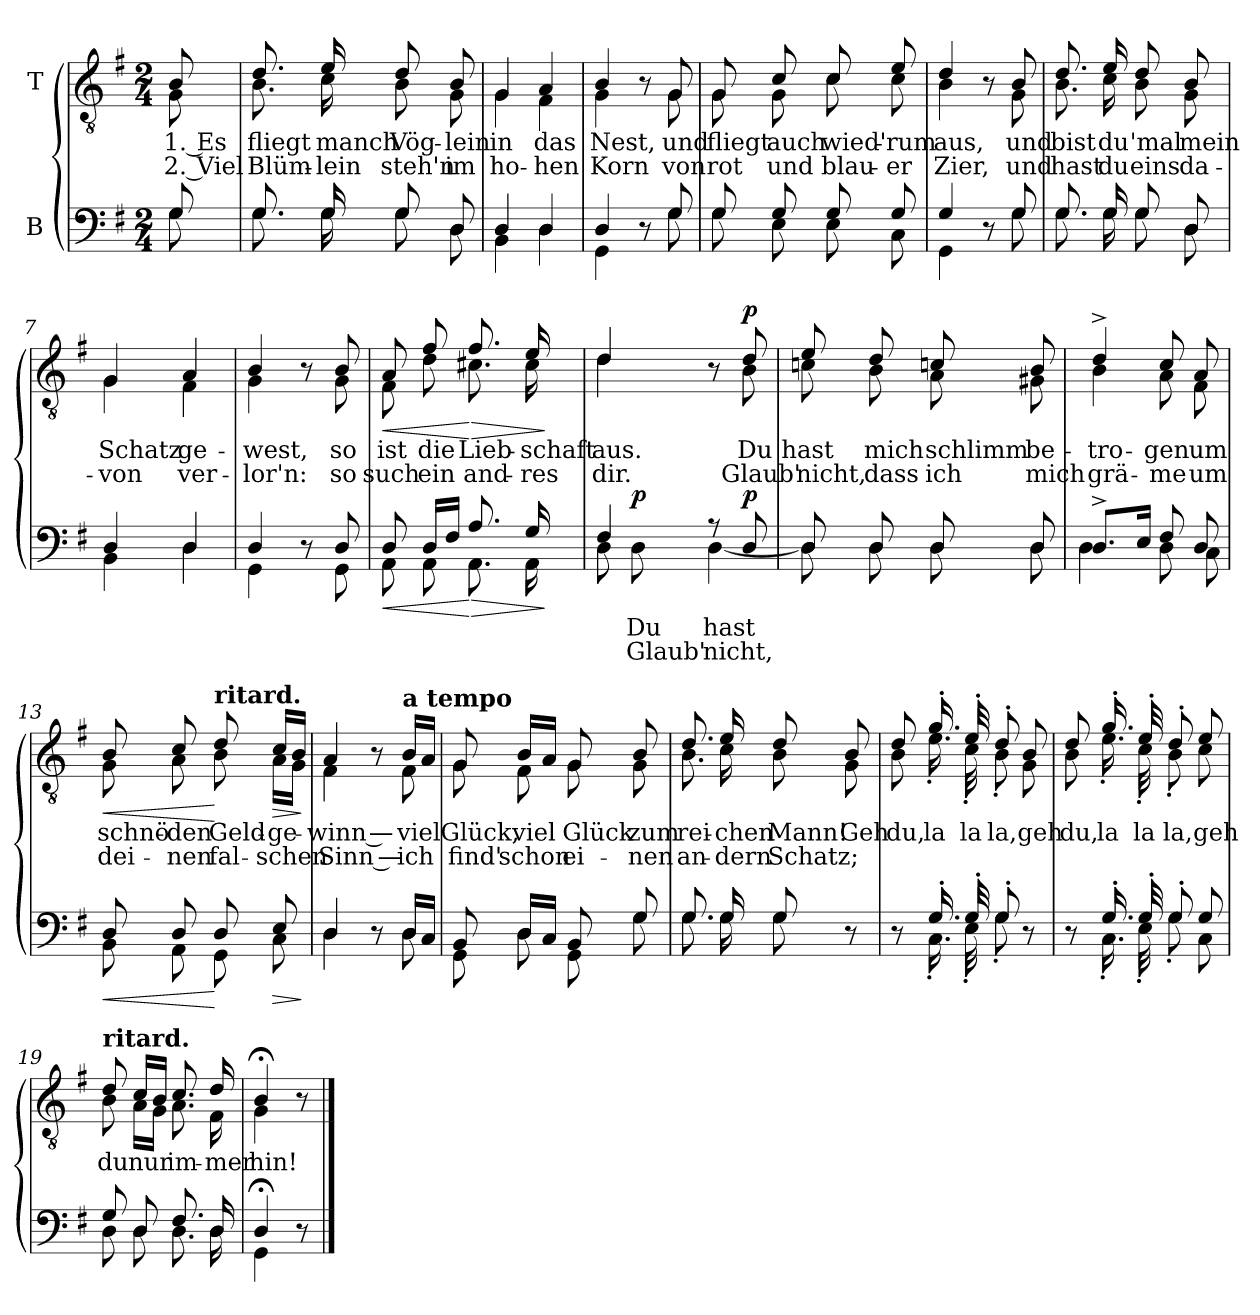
**kern	**text	**text	**dynam	**kern	**text	**text	**dynam
*part2	*part2	*part2	*part2	*part1	*part1	*part1	*part1
*staff2	*staff2	*staff2	*staff2	*staff1	*staff1	*staff1	*staff1
*I"B	*	*	*	*I"T	*	*	*
*clefF4	*	*	*	*clefGv2	*	*	*
*k[f#]	*	*	*	*k[f#]	*	*	*
*M2/4	*	*	*	*M2/4	*	*	*
=	=	=	=	=	=	=	=
*^	*	*	*	*	*	*	*
!	!	!	!	!	!LO:TX:a:B:t=Con moto	!	!	!
!	!	!	!	!	!	!LO:LY:b	!LO:LY:b	!
*	*	*	*	*	*^	*	*	*
8G/	8G\	.	.	.	8B/	8G\	1. Es	2. Viel	.
=1	=1	=1	=1	=1	=1	=1	=1	=1	=1
!	!	!	!	!	!	!	!LO:LY:b	!LO:LY:b	!
8.G/	8.G\	.	.	.	8.d/	8.B\	fliegt	Blüm-	.
!	!	!	!	!	!	!	!LO:LY:b	!LO:LY:b	!
16G/	16G\	.	.	.	16e/	16c\	manch	-lein	.
!	!	!	!	!	!	!	!LO:LY:b	!LO:LY:b	!
8G/	8G\	.	.	.	8d/	8B\	Vög-	steh'n	.
!	!	!	!	!	!	!	!LO:LY:b	!LO:LY:b	!
8D/	8D\	.	.	.	8B/	8G\	-lein	im	.
=2	=2	=2	=2	=2	=2	=2	=2	=2	=2
!	!	!	!	!	!	!	!LO:LY:b	!LO:LY:b	!
4D/	4BB\	.	.	.	4G/	4G\	in	ho-	.
!	!	!	!	!	!	!	!LO:LY:b	!LO:LY:b	!
4D/	4D\	.	.	.	4A/	4F#\	das	-hen	.
=3	=3	=3	=3	=3	=3	=3	=3	=3	=3
!	!	!	!	!	!	!	!LO:LY:b	!LO:LY:b	!
4D/	4GG\	.	.	.	4B/	4G\	Nest,	Korn	.
8r	8ryy	.	.	.	8r	8ryy	.	.	.
!	!	!	!	!	!	!	!LO:LY:b	!LO:LY:b	!
8G/	8G\	.	.	.	8G/	8G\	und	von	.
=4	=4	=4	=4	=4	=4	=4	=4	=4	=4
!	!	!	!	!	!	!	!LO:LY:b	!LO:LY:b	!
8G/	8G\	.	.	.	8G/	8G\	fliegt	rot	.
!	!	!	!	!	!	!	!LO:LY:b	!LO:LY:b	!
8G/	8E\	.	.	.	8c/	8G\	auch	und	.
!	!	!	!	!	!	!	!LO:LY:b	!LO:LY:b	!
8G/	8E\	.	.	.	8c/	8c\	wied'-	blau-	.
!	!	!	!	!	!	!	!LO:LY:b	!LO:LY:b	!
8G/	8C\	.	.	.	8e/	8c\	-rum	-er	.
=5	=5	=5	=5	=5	=5	=5	=5	=5	=5
!	!	!	!	!	!	!	!LO:LY:b	!LO:LY:b	!
4G/	4GG\	.	.	.	4d/	4B\	aus,	Zier,	.
8r	8ryy	.	.	.	8r	8ryy	.	.	.
!	!	!	!	!	!	!	!LO:LY:b	!LO:LY:b	!
8G/	8G\	.	.	.	8B/	8G\	und	und	.
=6	=6	=6	=6	=6	=6	=6	=6	=6	=6
!	!	!	!	!	!	!	!LO:LY:b	!LO:LY:b	!
8.G/	8.G\	.	.	.	8.d/	8.B\	bist	hast	.
!	!	!	!	!	!	!	!LO:LY:b	!LO:LY:b	!
16G/	16G\	.	.	.	16e/	16c\	du	du	.
!	!	!	!	!	!	!	!LO:LY:b	!LO:LY:b	!
8G/	8G\	.	.	.	8d/	8B\	'mal	eins	.
!	!	!	!	!	!	!	!LO:LY:b	!LO:LY:b	!
8D/	8D\	.	.	.	8B/	8G\	mein	da-	.
=7	=7	=7	=7	=7	=7	=7	=7	=7	=7
!	!	!	!	!	!	!	!LO:LY:b	!LO:LY:b	!
4D/	4BB\	.	.	.	4G/	4G\	Schatz	-von	.
!	!	!	!	!	!	!	!LO:LY:b	!LO:LY:b	!
4D/	4D\	.	.	.	4A/	4F#\	ge-	ver-	.
!!LO:LB:g=z	!!
=8	=8	=8	=8	=8	=8	=8	=8	=8	=8
!	!	!	!	!	!	!	!LO:LY:b	!LO:LY:b	!
4D/	4GG\	.	.	.	4B/	4G\	-west,	-lor'n:	.
8r	8ryy	.	.	.	8r	8ryy	.	.	.
!	!	!	!	!	!	!	!LO:LY:b	!LO:LY:b	!
8D/	8GG\	.	.	.	8B/	8G\	so	so	.
=9	=9	=9	=9	=9	=9	=9	=9	=9	=9
!	!	!	!	!LO:HP:b	!	!	!LO:LY:b	!LO:LY:b	!LO:HP:b
8D/	8AA\	.	.	<	8A/	8F#\	ist	such	<
!	!	!	!	!	!	!	!LO:LY:b	!LO:LY:b	!
16D/LL	8AA\	.	.	.	8f#/	8d\	die	ein	.
16F#/JJ	.	.	.	.	.	.	.	.	.
!	!	!	!	!LO:HP:n=1:b	!	!	!LO:LY:b	!LO:LY:b	!LO:HP:n=1:b
8.A/	8.AA\	.	.	[ >	8.f#/	8.c#X\	Lieb-	and-	[ >
!	!	!	!	!	!	!	!LO:LY:b	!LO:LY:b	!
16G/	16AA\	.	.	.	16e/	16c#\	-schaft	-res	.
*v	*v	*	*	*	*	*	*	*	*
*	*	*	*	*v	*v	*	*	*
.	.	.	]	.	.	.	]
=10	=10	=10	=10	=10	=10	=10	=10
*^	*	*	*	*	*	*	*
!	!	!	!	!	!	!LO:LY:b	!LO:LY:b	!
*	*	*	*	*	*^	*	*	*
4F#/	8D\	.	.	.	4d/	4d\	aus.	dir.	.
!	!	!LO:LY:b	!LO:LY:b	!LO:DY:b	!	!	!	!	!
.	8D\	Du	Glaub'	p	.	.	.	.	.
!	!	!LO:LY:b	!LO:LY:b	!	!	!	!	!	!
8r	[4D\	hast	nicht,	.	8r	8ryy	.	.	.
!	!	!	!	!LO:DY:a	!	!	!LO:LY:b	!LO:LY:b	!LO:DY:a
8D/	.	.	.	p	8d/	8B\	Du	Glaub'	p
=11	=11	=11	=11	=11	=11	=11	=11	=11	=11
!	!	!	!	!	!	!	!LO:LY:b	!LO:LY:b	!
8D/	8D\]	.	.	.	8e/	8cn\	hast	nicht,	.
!	!	!	!	!	!	!	!LO:LY:b	!LO:LY:b	!
8D/	8D\	.	.	.	8d/	8B\	mich	dass	.
!	!	!	!	!	!	!	!LO:LY:b	!LO:LY:b	!
8D/	8D\	.	.	.	8cn/	8A\	schlimm	ich	.
!	!	!	!	!	!	!	!LO:LY:b	!LO:LY:b	!
8D/	8D\	.	.	.	8B/	8G#X\	be-	mich	.
=12	=12	=12	=12	=12	=12	=12	=12	=12	=12
!	!	!	!	!	!	!	!LO:LY:b	!LO:LY:b	!
8.D^/L	4D\	.	.	.	4d^/	4B\	-tro-	grä-	.
16E/Jk	.	.	.	.	.	.	.	.	.
!	!	!	!	!	!	!	!LO:LY:b	!LO:LY:b	!
8F#/	8D\	.	.	.	8c/	8A\	-gen	-me	.
!	!	!	!	!	!	!	!LO:LY:b	!LO:LY:b	!
8D/	8C\	.	.	.	8A/	8F#\	um	um	.
=13	=13	=13	=13	=13	=13	=13	=13	=13	=13
!	!	!	!	!LO:HP:b	!	!	!LO:LY:b	!LO:LY:b	!LO:HP:b
8D/	8BB\	.	.	<	8B/	8G\	schnö-	dei-	<
!	!	!	!	!	!	!	!LO:LY:b	!LO:LY:b	!
8D/	8AA\	.	.	.	8c/	8A\	-den	-nen	.
!	!	!	!	!	!LO:TX:a:B:t=ritard.	!	!	!	!
!	!	!	!	!	!	!	!LO:LY:b	!LO:LY:b	!
8D/	8GG\	.	.	[	8d/	8B\	Geld-	fal-	[
!	!	!	!	!LO:HP:b	!	!	!LO:LY:b	!LO:LY:b	!LO:HP:b
8E/	8C\	.	.	>	16c/LL	16A\LL	-ge-	-schen	>
.	.	.	.	.	16B/JJ	16G\JJ	.	.	.
*v	*v	*	*	*	*	*	*	*	*
*	*	*	*	*v	*v	*	*	*
.	.	.	]	.	.	.	]
!!LO:LB:g=z
=14	=14	=14	=14	=14	=14	=14	=14
*^	*	*	*	*	*	*	*
!	!	!	!	!	!	!LO:LY:b	!LO:LY:b	!
*	*	*	*	*	*^	*	*	*
4D/	4D\	.	.	.	4A/	4F#\	-winn —	Sinn —	.
8r	8ryy	.	.	.	8r	8ryy	.	.	.
!	!	!	!	!	!LO:TX:a:B:t=a tempo	!	!	!	!
!	!	!	!	!	!	!	!LO:LY:b	!LO:LY:b	!
16D/LL	8D\	.	.	.	16B/LL	8F#\	viel	ich	.
16C/JJ	.	.	.	.	16A/JJ	.	.	.	.
=15	=15	=15	=15	=15	=15	=15	=15	=15	=15
!	!	!	!	!	!	!	!LO:LY:b	!LO:LY:b	!
8BB/	8GG\	.	.	.	8G/	8G\	Glück,	find'	.
!	!	!	!	!	!	!	!LO:LY:b	!LO:LY:b	!
16D/LL	8D\	.	.	.	16B/LL	8F#\	viel	schon	.
16C/JJ	.	.	.	.	16A/JJ	.	.	.	.
!	!	!	!	!	!	!	!LO:LY:b	!LO:LY:b	!
8BB/	8GG\	.	.	.	8G/	8G\	Glück	ei-	.
!	!	!	!	!	!	!	!LO:LY:b	!LO:LY:b	!
8G/	8G\	.	.	.	8B/	8G\	zum	-nen	.
=16	=16	=16	=16	=16	=16	=16	=16	=16	=16
!	!	!	!	!	!	!	!LO:LY:b	!LO:LY:b	!
8.G/	8.G\	.	.	.	8.d/	8.B\	rei-	an-	.
!	!	!	!	!	!	!	!LO:LY:b	!LO:LY:b	!
16G/	16G\	.	.	.	16e/	16c\	-chen	-dern	.
!	!	!	!	!	!	!	!LO:LY:b	!LO:LY:b	!
8G/	8G\	.	.	.	8d/	8B\	Mann!	Schatz;	.
!	!	!	!	!	!	!	!LO:LY:b	!	!
8r	8ryy	.	.	.	8B/	8G\	Geh	.	.
=17	=17	=17	=17	=17	=17	=17	=17	=17	=17
!	!	!	!	!	!	!	!LO:LY:b	!	!
8r	8ryy	.	.	.	8d/	8B\	du,	.	.
!	!	!	!	!	!	!	!LO:LY:b	!	!
16.G'/	16.C'\	.	.	.	16.g'/	16.e'\	la	.	.
!	!	!	!	!	!	!	!LO:LY:b	!	!
32G'/	32E'\	.	.	.	32e'/	32c'\	la	.	.
!	!	!	!	!	!	!	!LO:LY:b	!	!
8G'/	8G'\	.	.	.	8d'/	8B'\	la,	.	.
!	!	!	!	!	!	!	!LO:LY:b	!	!
8r	8ryy	.	.	.	8B/	8G\	geh	.	.
=18	=18	=18	=18	=18	=18	=18	=18	=18	=18
!	!	!	!	!	!	!	!LO:LY:b	!	!
8r	8ryy	.	.	.	8d/	8B\	du,	.	.
!	!	!	!	!	!	!	!LO:LY:b	!	!
16.G'/	16.C'\	.	.	.	16.g'/	16.e'\	la	.	.
!	!	!	!	!	!	!	!LO:LY:b	!	!
32G'/	32E'\	.	.	.	32e'/	32c'\	la	.	.
!	!	!	!	!	!	!	!LO:LY:b	!	!
8G'/	8G'\	.	.	.	8d'/	8B'\	la,	.	.
!	!	!	!	!	!	!	!LO:LY:b	!	!
8G/	8C\	.	.	.	8e/	8c\	geh	.	.
=19	=19	=19	=19	=19	=19	=19	=19	=19	=19
!	!	!	!	!	!LO:TX:a:B:t=ritard.	!	!	!	!
!	!	!	!	!	!	!	!LO:LY:b	!	!
8G/	8D\	.	.	.	8d/	8B\	du	.	.
!	!	!	!	!	!	!	!LO:LY:b	!	!
8D/	8D\	.	.	.	16c/LL	16A\LL	nur	.	.
.	.	.	.	.	16B/JJ	16G\JJ	.	.	.
!	!	!	!	!	!	!	!LO:LY:b	!	!
8.F#/	8.D\	.	.	.	8.c/	8.A\	im-	.	.
!	!	!	!	!	!	!	!LO:LY:b	!	!
16D/	16D\	.	.	.	16d/	16F#\	-mer	.	.
=20	=20	=20	=20	=20	=20	=20	=20	=20	=20
!	!	!	!	!	!	!	!LO:LY:b	!	!
4D;</	4GG\	.	.	.	4B;</	4G\	hin!	.	.
8r	8ryy	.	.	.	8r	8ryy	.	.	.
*v	*v	*	*	*	*	*	*	*	*
*	*	*	*	*v	*v	*	*	*
==	==	==	==	==	==	==	==
*-	*-	*-	*-	*-	*-	*-	*-
